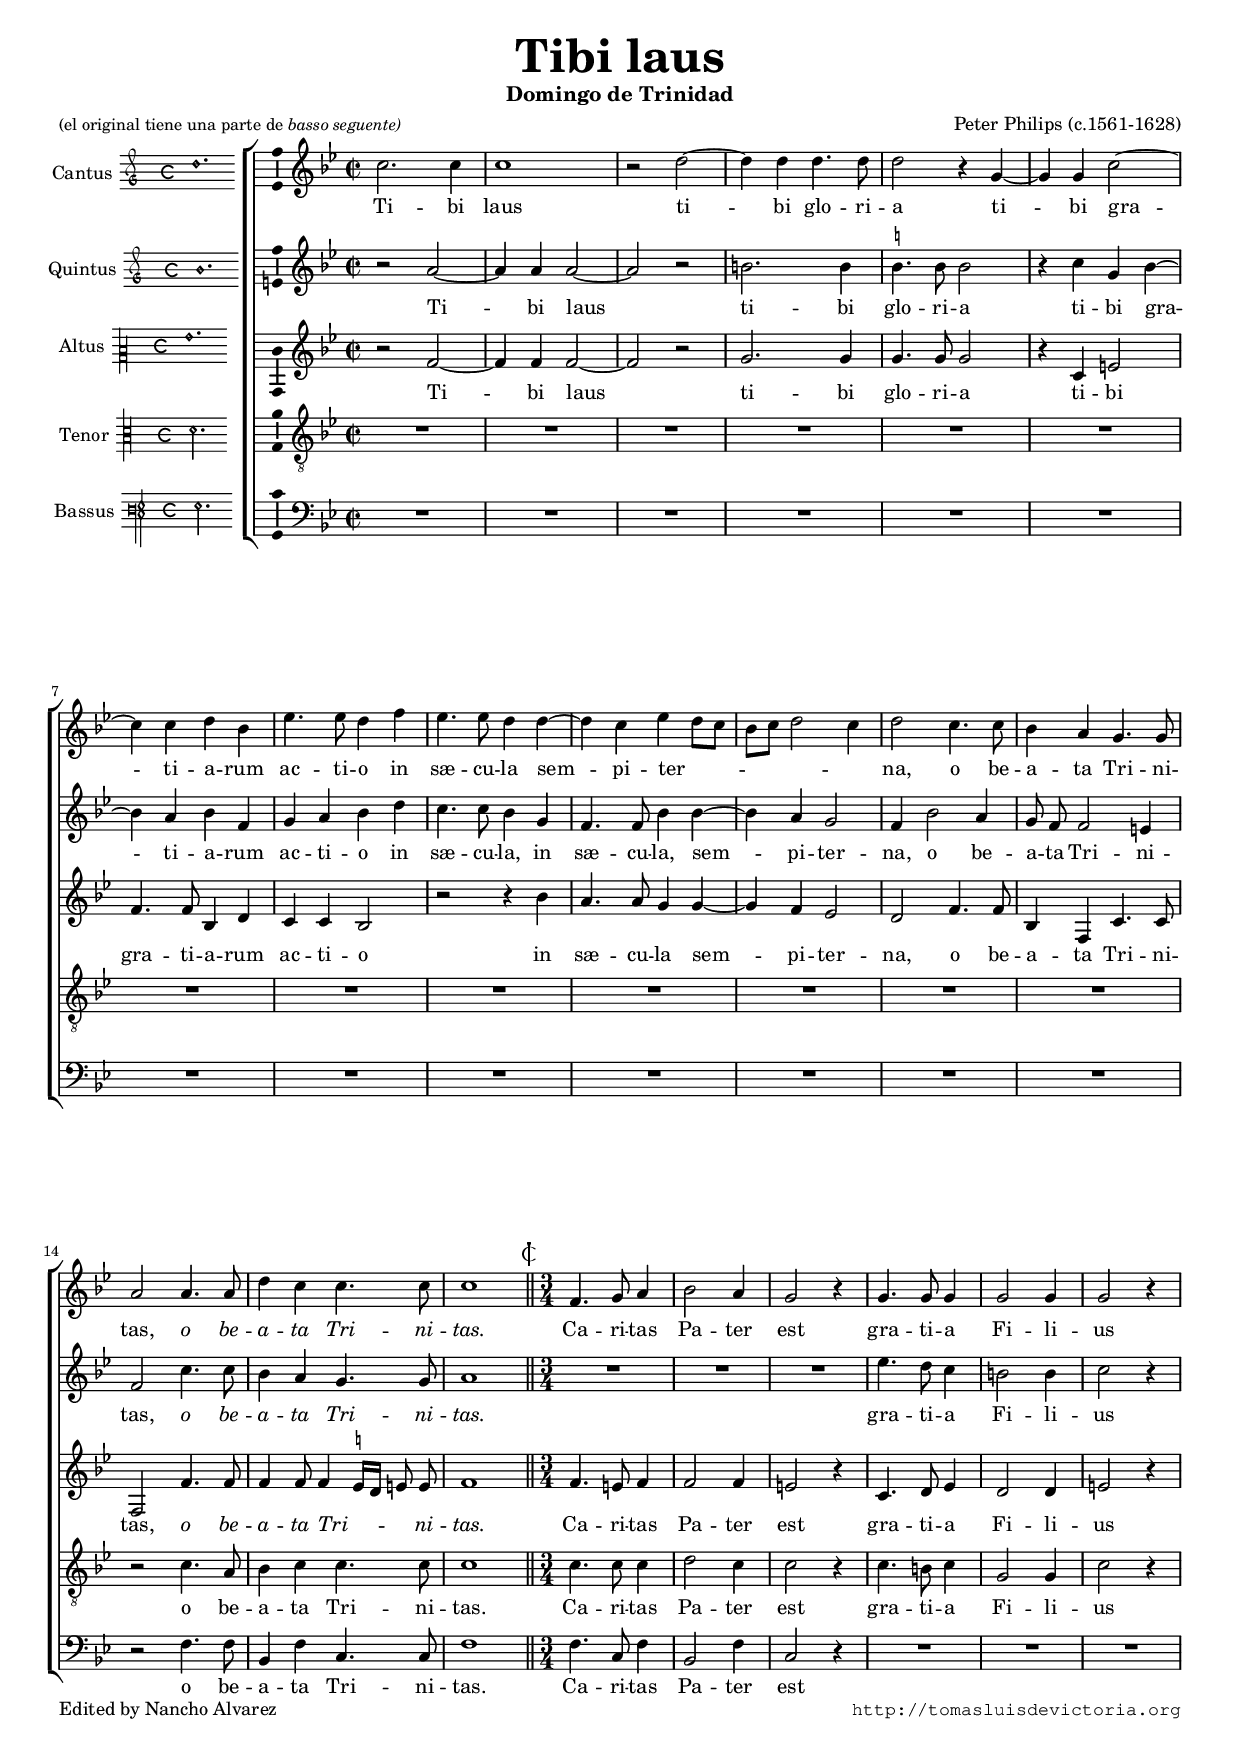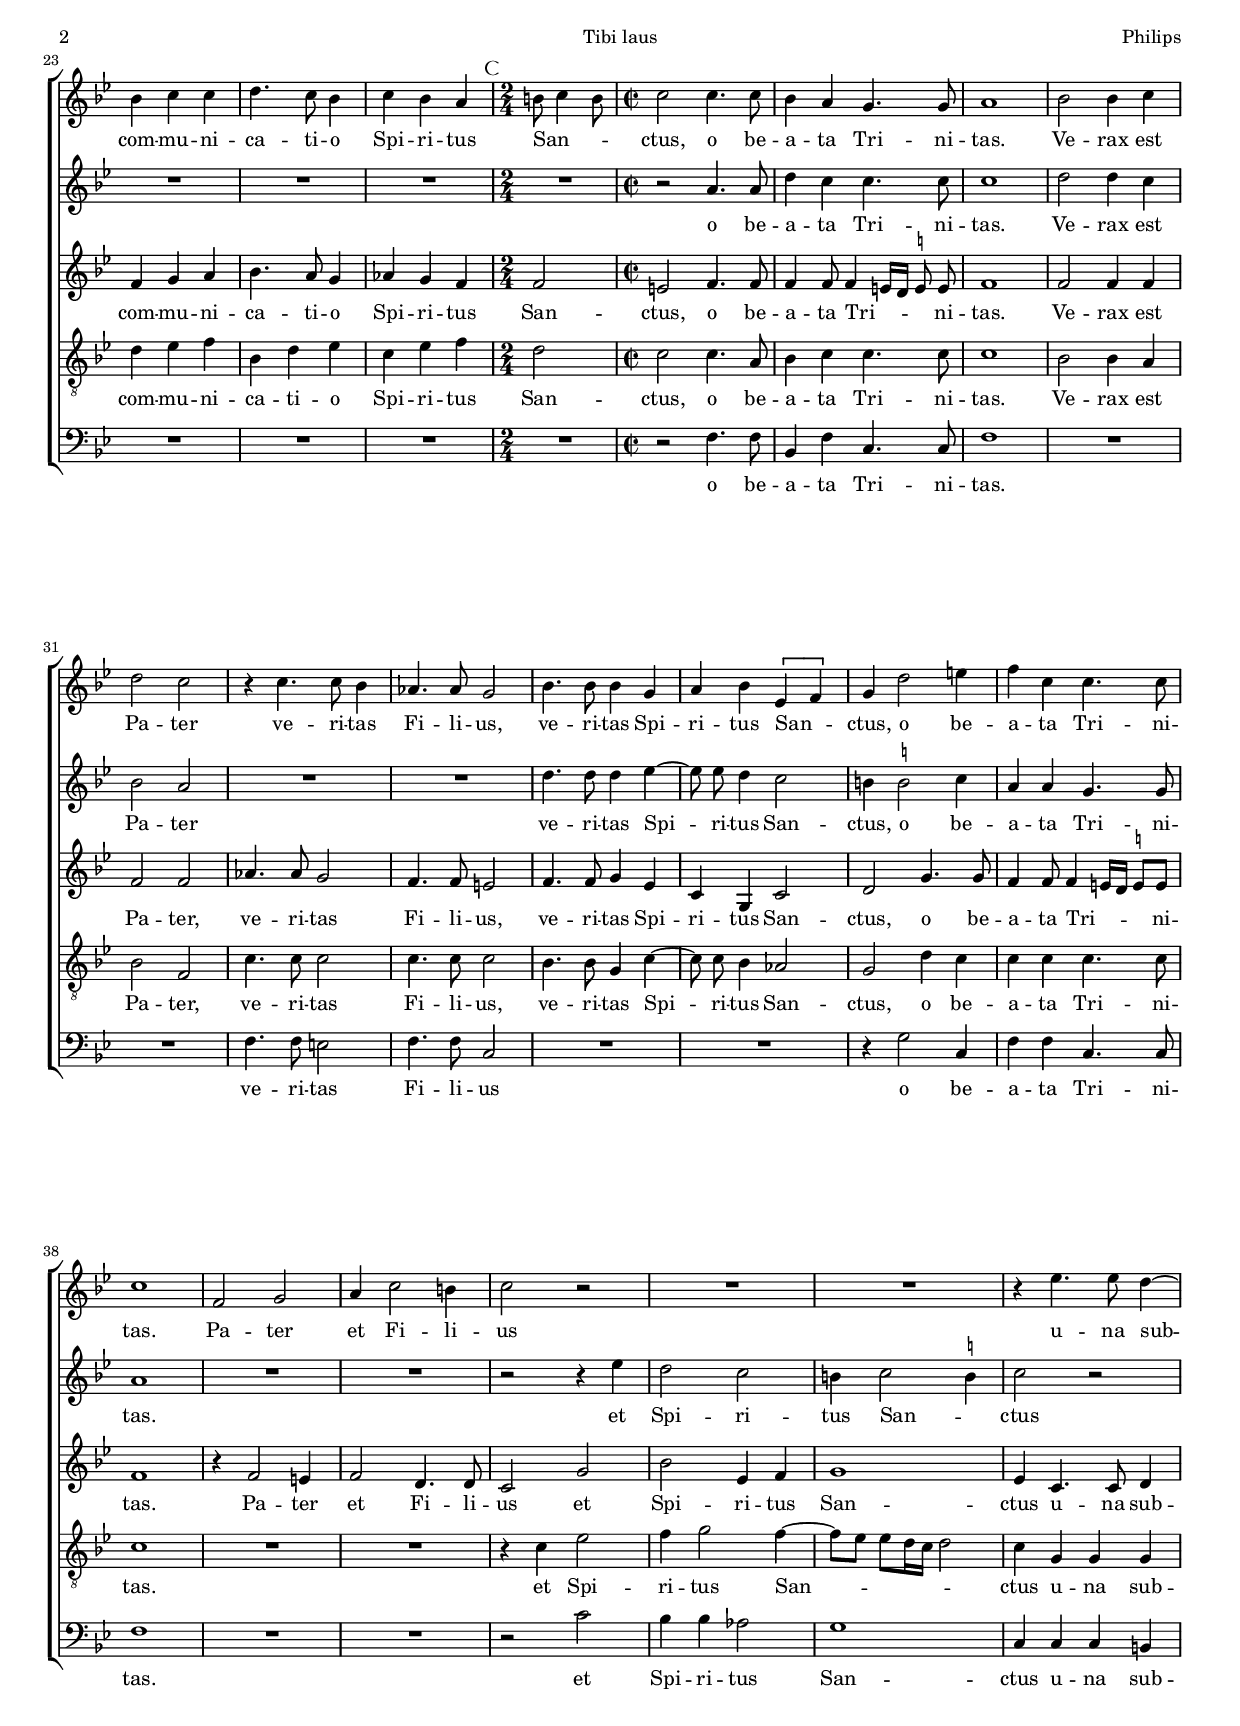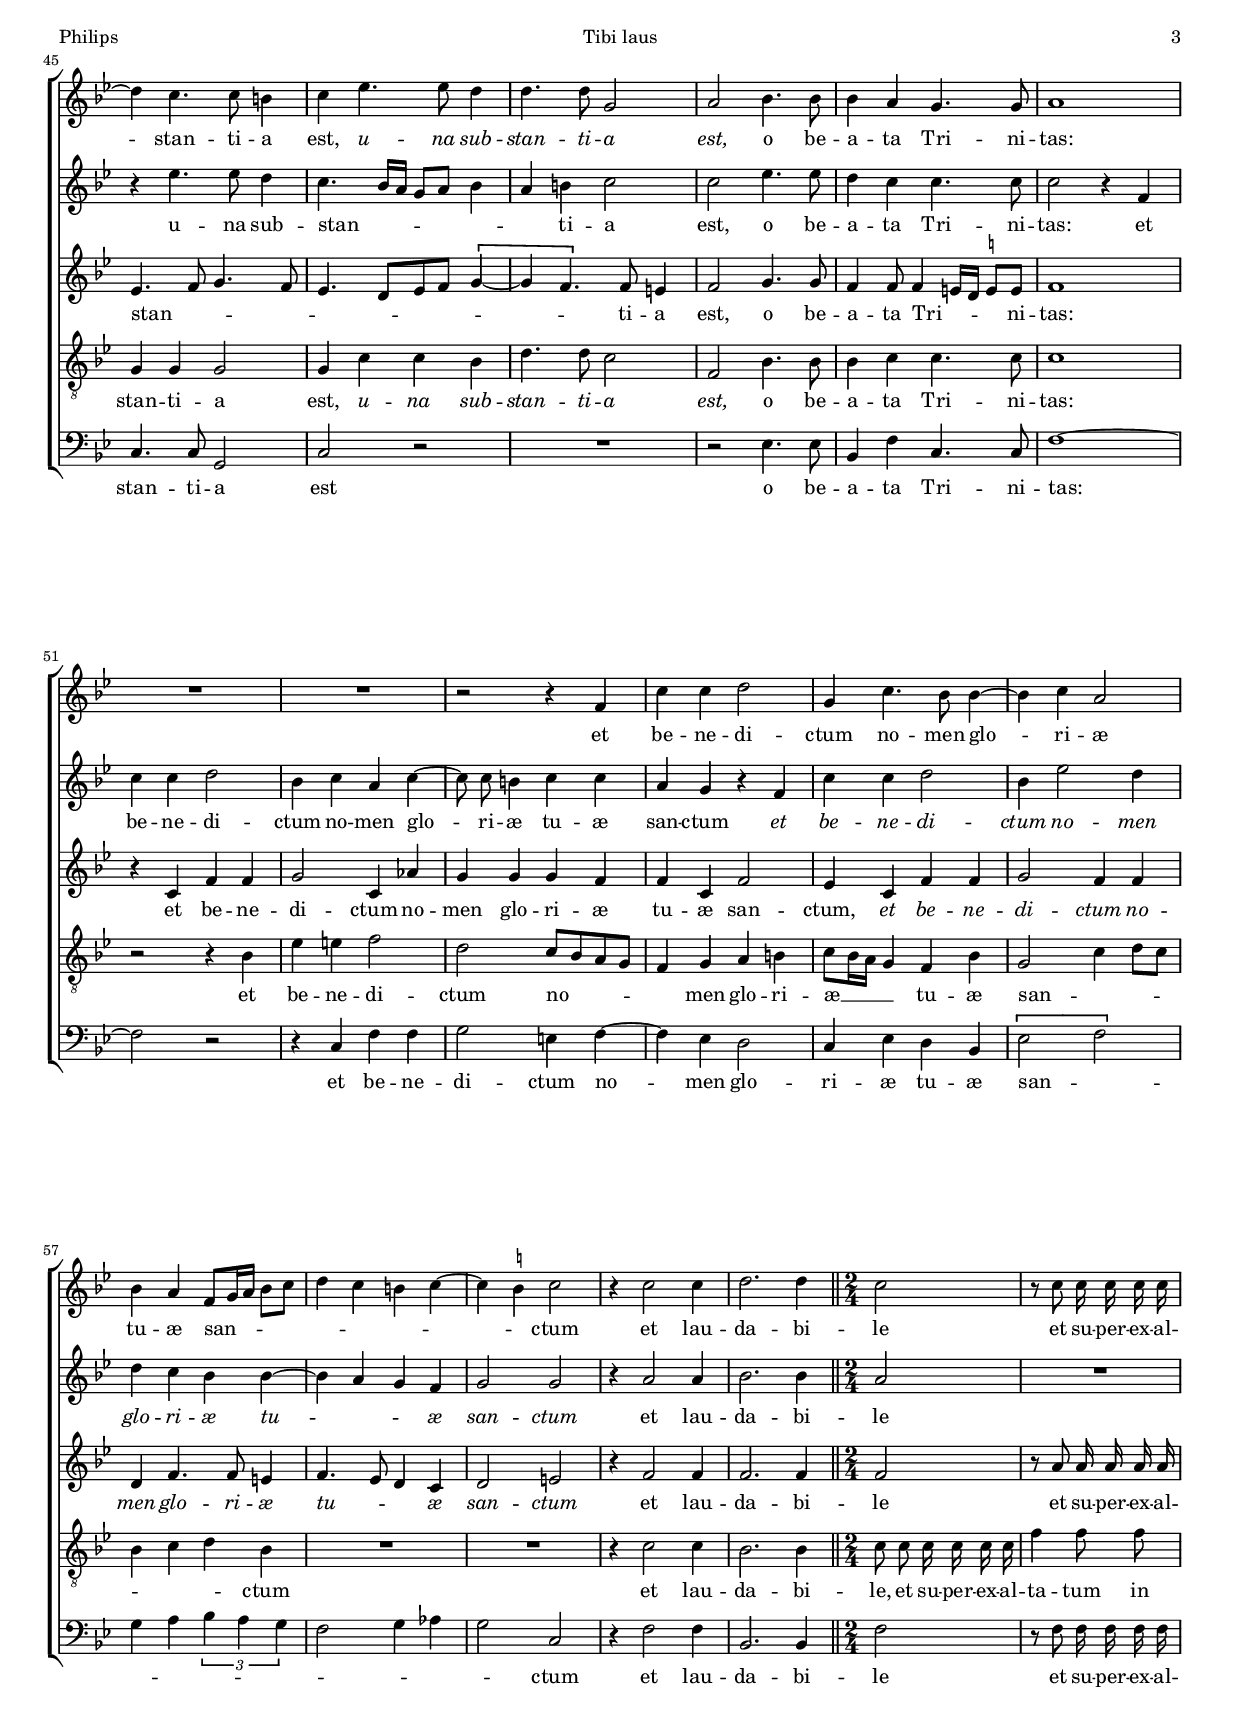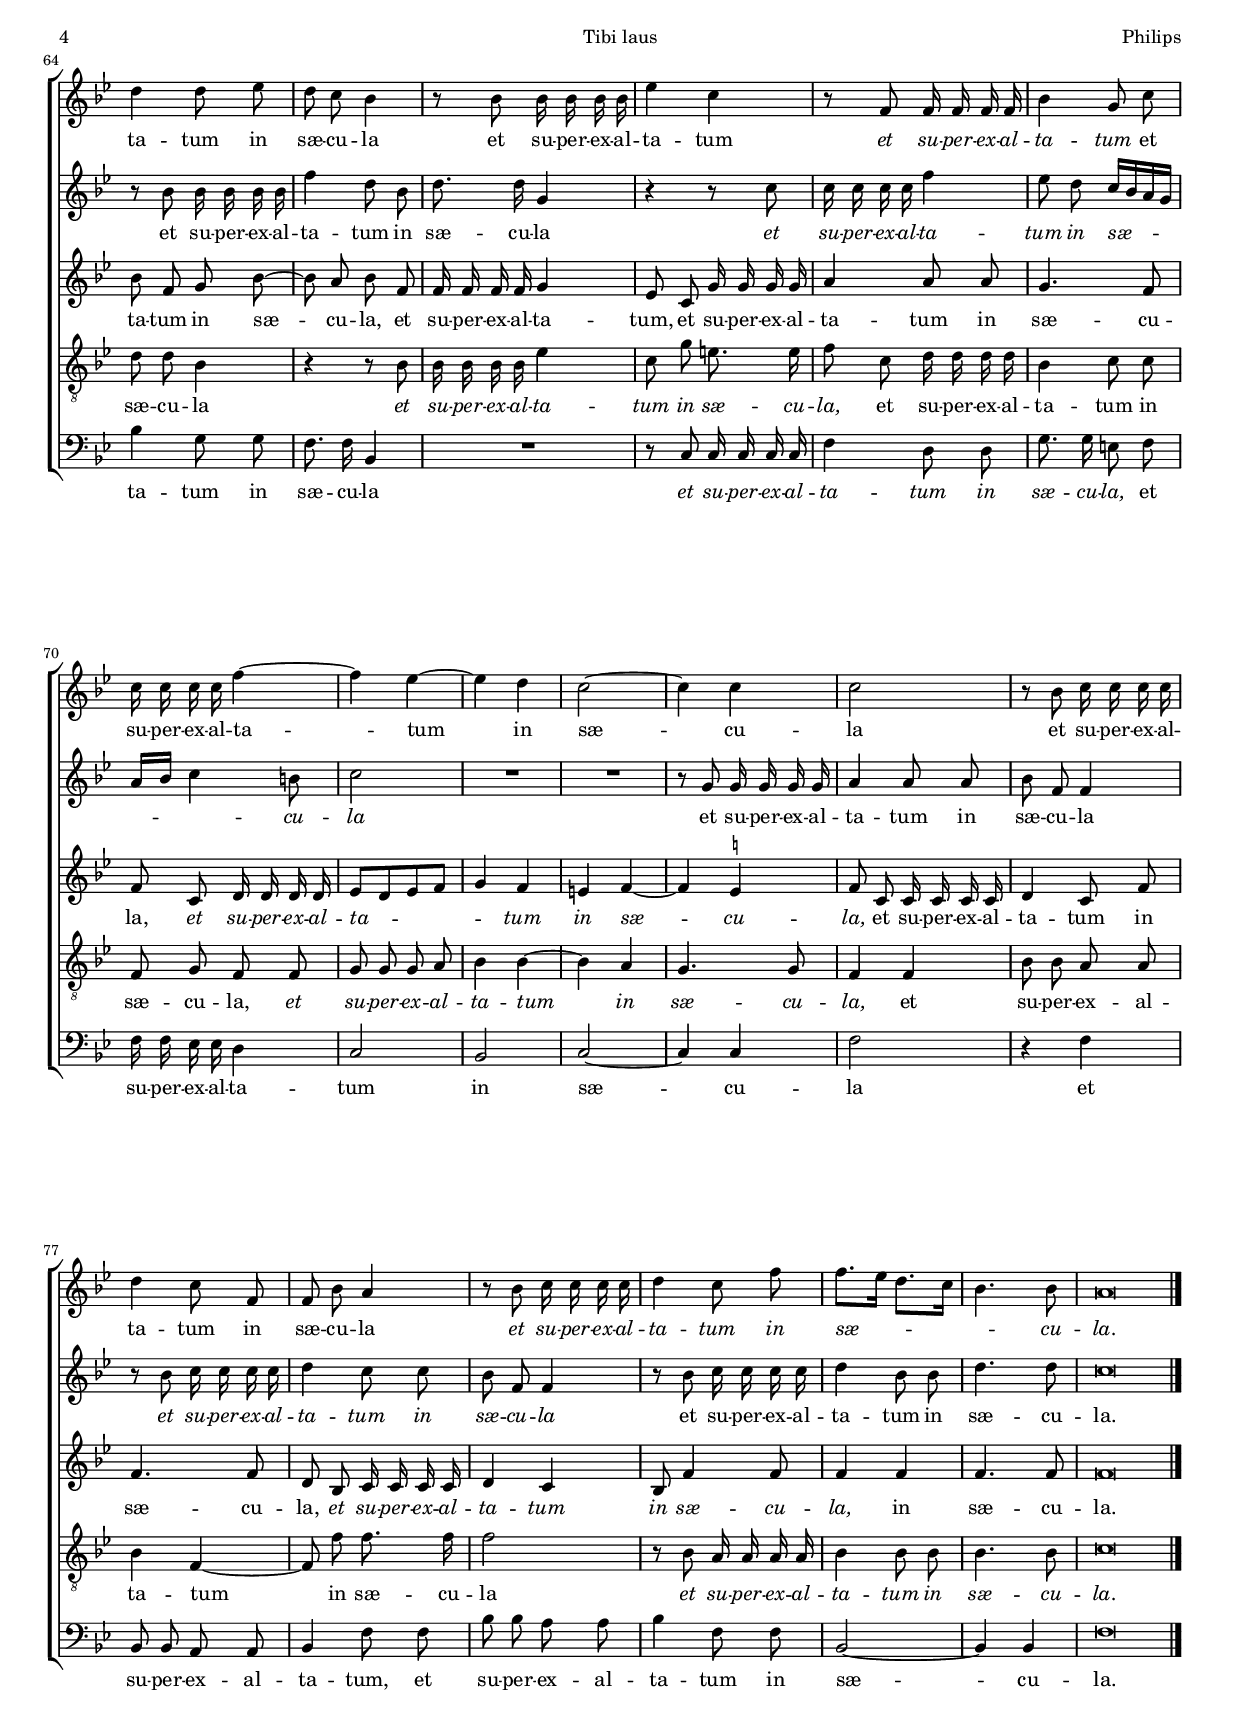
\version "2.11.45"

#(set-default-paper-size "a4")
#(set-global-staff-size 16)
#(ly:set-option 'point-and-click #f)

italicas=\override LyricText #'font-shape = #'italic
rectas=\override LyricText #'font-shape = #'upright
ss=\once \set suggestAccidentals = ##t
incipitwidth = 20


\header {
	title=\markup{\bigger \bigger \bigger \bigger  "Tibi laus"}
	subtitle="Domingo de Trinidad"
	composer="Peter Philips (c.1561-1628)"
	poet=\markup {\smaller {"(el original tiene una parte de" \italic "basso seguente)"}}
	%opus="(-)"
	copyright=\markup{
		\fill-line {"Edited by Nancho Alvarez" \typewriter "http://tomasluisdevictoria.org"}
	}
%	tagline=""
}

global={\key c \major \time 2/2 \skip 1*16 \bar "||" \time 3/4 
				\skip 1*3/4*9 \time 2/4
				\skip 1*2/4 \time 2/2
				\skip 1*35 \time 2/4 \bar "||"
				\skip 1*2/4*22 \bar "|."
}


cantus=\relative c''{
	d2. d4
	d1
	r2 e2 ~
	e4 e e4. e8 
	e2 r4 a, ~
	a a d2 ~
	d4 d e c
	f4. f8 e4 g
	f4. f8 e4 e ~
	e d f e8 d
	c d e2 d4
	e2 d4. d8
	c4 b a4. a8
	b2 b4. b8
	e4 d d4. d8
	d1
%17
	\mark \markup{\smaller \musicglyph #"timesig.mensural22"}	
	g,4. a8 b4
	c2 b4
	a2 r4
	a4. a8 a4
	a2 a4 
	a2 r4
	c4 d d
	e4. d8 c4
	d c b
	\mark \markup{\smaller \musicglyph #"timesig.mensural44"}
	cis8 d4 \ss cis8
	d2 d4. d8
	c4 b a4. a8
	b1
	c2 c4 d
	e2 d
	r4 d4. d8 c4
	bes4. bes8 a2
	c4. c8 c4 a
	b4 c \[f, g\]
	a e'2 fis4
	g d d4. d8 d1
%39
	g,2 a
	b4 d2 cis4 d2 r
	R1
	R
	r4 f4. f8 e4 ~
	e d4. d8 cis4
	d4 f4. f8 e4
	e4. e8 a,2
	b2 c4. c8
	c4 b a4. a8
	b1
	R
	R
	r2 r4 g
	d'4 d e2
	a,4 d4. c8 c4 ~
	c d b2
	c4 b g8[ a16 b] c8[ d]
	e4 d cis d ~
	d \ss cis d2
	r4 d2 d4
	e2. e4
%62
	\autoBeamOff
	d2
	r8 d d16 d d d
	e4 e8 f
	e d c4
	r8 c c16 c c c
	f4 d
	r8 g,8 g16 g g g
	c4 a8 d
	d16 d d d g4 ~
	g f ~
	f e 
	d2 ~
	d4 d
	d2
	r8 c d16 d d d
	e4 d8 g,
	g c b4
	r8 c8 d16 d d d 
	e4 d8 g
	g8.[ f16] e8.[ d16]
	c4. c8 
	b\breve*1/4
}

cantusdos=\relative c''{
	r2 b2 ~
	b4 b b2 ~
	b2 r
	cis2. cis4
	\ss cis4. cis8 cis2
	r4 d a c ~
	c b c g
	a b c e
	d4. d8 c4 a
	g4. g8 c4 c ~
	c b a2
	g4 c2 b4
	a8 \noBeam g g2 fis4
	g2 d'4. d8
	c4 b a4. a8 
	b1
	R1*3/4
	R
	R
	f'4. e8 d4
	cis2 cis4
	d2 r4 
	R1*3/4
	R
	R
	R1*2/4
	r2 b4. b8
	e4 d d4. d8
	d1
	e2 e4 d 
	c2 b
	R1
	R
	e4. e8 e4 f ~
	f8 \noBeam f8 e4 d2
	cis4 \ss cis!2 d4
	b b a4. a8 
	b1
	R1
	R
	r2 r4 f'4
	e2 d
	cis4 d2 \ss cis!4
	d2 r
	r4 f4. f8 e4
	d4. c16[ b] a8[ b] c4
	b cis d2
	d f4. f8
	e4 d d4. d8
	d2 r4 g,
	d' d e2
	c4 d b d ~
	d8 \noBeam d cis4 d d
	b a r g
	d' d e2
	c4 f2 e4
	e d c c ~
	c b a g
	a2 a
	r4 b2 b4 
	c2. c4
	b2
	R1*2/4
	\autoBeamOff
	r8 c c16 c c c
	g'4 e8 c
	e8. e16 a,4
	r4 r8 d
	d16 d d d g4
	f8 e d16[ c b a]
	b[ c] d4 cis8
	d2
	R1*2/4
	R
	r8 a8 a16 a a a 
	b4 b8 b
	c g g4
	r8 c d16 d d d
	e4 d8 d
	c8 g g4
	r8 c d16 d d d
	e4 c8 c 
	e4. e8 
	d\breve*1/4
}

altus=\relative c''{
	r2 g ~
	g4 g g2 ~
	g2 r2
	a2. a4 
	a4. a8 a2
	r4 d, fis2
	g4. g8 c,4 e
	d d c2
	r2 r4 c'
	b4. b8 a4 a ~
	a g f2
	e2 g4. g8
	c,4 g d'4. d8
	g,2 g'4. g8
	g4 g8 g4 \ss fis16[ e] fis!8 \noBeam fis
	g1
	g4. fis8 g4
	g2 g4 
	fis2 r4
	d4. e8 f4
	e2 e4
	fis2 r4
	g4 a b 
	c4. b8 a4
	bes4 a g
	g2
	fis2 g4. g8
	g4 g8 g4 fis16[ e] \ss fis!8 \noBeam fis
	g1
	g2 g4 g
	g2 g
	bes4. bes8 a2
	g4. g8 fis2
	g4. g8 a4 f
	d a d2
	e2 a4. a8 
	g4 g8 g4 fis16[ e] \ss fis!8 fis
	g1
	r4 g2 fis4
	g2 e4. e8
	d2 a'
	c2 f,4 g
	a1
	f4 d4. d8 e4
	f4. g8 a4. g8
	f4. e8[ f g] \[a4 ~
	a4 g4.\] g8 fis4
	g2 a4. a8 
	g4 g8 g4 fis16[ e] \ss fis!8 fis
	g1
	r4 d g g
	a2 d,4 bes'
	a a a g 
	g d g2
	f4 d g g
	a2 g4 g
	e g4. g8 fis4
	g4. f8 e4 d
	e2 fis
	r4 g2 g4 
	g2. g4
	\autoBeamOff
	g2
	r8 b b16 b b b
	c8 g a c ~
	c b c g
	g16 g g g a4
	f8 d a'16 a a a
	b4 b8 b
	a4. g8 
	g d e16 e e e
	f8[ e f g]
	a4 g
	fis g ~
	g \ss fis
	g8 d d16 d d d
	e4 d8 g
	g4. g8
	e8 c d16 d d d
	e4 d
	c8 g'4 g8
	g4 g
	g4. g8 
	g\breve*1/4
}

tenor=\relative c'{
	R1*13
	r2 d4. b8
	c4 d d4. d8 
	d1
	d4. d8 d4
	e2 d4 
	d2 r4
	d4. cis8 d4
	a2 a4
	d2 r4
	e4 f g
	c, e f
	d f g
	e2
	d2 d4. b8
	c4 d d4. d8
	d1
	c2 c4 b 
	c2 g
	d'4. d8 d2
	d4. d8 d2
	c4. c8 a4 d ~
	d8 \noBeam d c4 bes2
	a e'4 d 
	d d d4. d8 
	d1
	R1
	R
	r4 d4 f2
	g4 a2 g4 ~
	g8[ f] f[ e16 d] e2
	d4 a a a
	a a a2
	a4 d d c
	e4. e8 d2
	g,2 c4. c8
	c4 d d4. d8
	d1
	r2 r4 c 
	f fis g2
	e d8 c b a
	g4 a b cis
	d8 c16 b a4 g c
	a2 d4 e8 d
	c4 d e c
	R1
	R
	r4 d2 d4
	c2. c4
	\autoBeamOff 
	d8 d d16 d d d
	g4 g8 g
	e e c4
	r4 r8 c
	c16 c c c f4
	d8 a' fis8. fis16
	g8 d e16 e e e
	c4 d8 d
	g, a g g
	a a a b
	c4 c ~
	c b 
	a4. a8 
	g4 g
	c8 c b b
	c4 g ~
	g8 g' g8. g16
	g2
	r8 c, b16 b b b
	c4 c8 c 
	c4. c8
	d\breve*1/4
}

bassus=\relative c'{
	R1*13
	r2 g4. g8 
	c,4 g' d4. d8 
	g1
	g4. d8 g4
	c,2 g'4
	d2 r4
	R1*3/4*6
	R1*2/4
	r2 g4. g8
	c,4 g' d4. d8
	g1
	R1
	R
	g4. g8 fis2
	g4. g8 d2
	R1
	R
	r4 a'2 d,4 
	g g d4. d8
	g1
	R1
	R
	r2 d'2
	c4 c bes2
	a1
	d,4 d d cis
	d4. d8 a2
	d2 r
	R1
	r2 f4. f8
	c4 g' d4. d8
	g1 ~
	g2 r
	r4 d g g
	a2 fis4 g ~
	g f e2
	d4 f e c
	\[f2 g\]
	a4 b \times 2/3{c4 b a}
	g2 a4 bes
	a2 d,
	r4 g2 g4
	c,2. c4
	g'2
	\autoBeamOff
	r8 g g16 g g g
	c4 a8 a
	g8. g16 c,4
	R1*2/4
	r8 d8 d16 d d d
	g4 e8 e
	a8. a16 fis8 g
	g16 g f f e4
	d2 c
	d2 ~
	d4 d
	g2
	r4 g4
	c,8 c b b
	c4 g'8 g
	c c b b
	c4 g8 g
	c,2 ~
	c4 c 
	g'\breve*1/4
}


textocantus=\lyricmode{
Ti -- bi laus
ti -- _ bi glo -- ri -- a
ti -- _ bi gra -- _ ti -- a -- rum
ac -- ti -- o in sæ -- cu -- la sem -- _ pi -- ter -- _ _ _ _ _ _ na,
o be -- a -- ta Tri -- ni -- tas,
\italicas
o be -- a -- ta Tri -- ni -- tas.
\rectas
Ca -- ri -- tas Pa -- ter est
gra -- ti -- a Fi -- li -- us
com -- mu -- ni -- ca -- ti -- o Spi -- ri -- tus
San -- _ _ ctus,
o be -- a -- ta Tri -- ni -- tas.
Ve -- rax est Pa -- ter
ve -- ri -- tas Fi -- li -- us,
ve -- ri -- tas Spi -- ri -- tus San -- _ ctus,
o be -- a -- ta Tri -- ni -- tas.
Pa -- ter et Fi -- li -- us
u -- na sub -- _ stan -- ti -- a est,
\italicas
u -- na sub -- stan -- ti -- a est,
\rectas
o be -- a -- ta Tri -- ni -- tas:
et be -- ne -- di -- ctum no -- men glo -- _ ri -- æ
tu -- æ san -- _ _ _ _ _ _ _ _ _ _ ctum
et lau -- da -- bi -- le
et su -- per -- ex -- al -- ta -- tum
in sæ -- cu -- la
et su -- per -- ex -- al -- ta -- tum
\italicas
et su -- per -- ex -- al -- ta -- tum
\rectas
et su -- per -- ex -- al -- ta -- _ tum _
in sæ -- _ cu -- la
et su -- per -- ex -- al -- ta -- tum 
in sæ -- cu -- la
\italicas
et su -- per -- ex -- al -- ta -- tum
in sæ -- _ _ _ _ cu -- la.
}

textocantusdos=\lyricmode{
Ti -- _ bi laus _
ti -- bi glo -- ri -- a
ti -- bi gra -- _ ti -- a -- rum ac -- ti -- o in sæ -- cu -- la,
in sæ -- cu -- la,
sem -- _ pi -- ter -- na,
o be -- a -- ta Tri -- ni -- tas,
\italicas
o be -- a -- ta Tri -- ni -- tas.
\rectas
gra -- ti -- a Fi -- li -- us
o be -- a -- ta Tri -- ni -- tas.                    
Ve -- rax est Pa -- ter
ve -- ri -- tas Spi -- _ ri -- tus San -- ctus,
o be -- a -- ta Tri -- ni -- tas.
et Spi -- ri -- tus San -- _ ctus
u -- na sub -- stan -- _ _ _ _ _ _ ti -- a est,
o be -- a -- ta Tri -- ni -- tas:
et be -- ne -- di -- ctum no -- men glo -- _ ri -- æ tu -- æ san -- ctum
\italicas
et be -- ne -- di -- ctum no -- men glo -- ri -- æ tu -- _ _ _ æ san -- ctum
\rectas
et lau -- da -- bi -- le
et su -- per -- ex -- al -- ta -- tum
in sæ -- cu -- la
\italicas
et su -- per -- ex -- al -- ta -- tum in sæ -- _ _ _ _ _ _ cu -- la
\rectas
et su -- per -- ex -- al -- ta -- tum in sæ -- cu -- la
\italicas
et su -- per -- ex -- al -- ta -- tum in sæ -- cu -- la
\rectas
et su -- per -- ex -- al -- ta -- tum in sæ -- cu -- la.
}

textoaltus=\lyricmode{
Ti -- _ bi laus _
ti -- bi glo -- ri -- a
ti -- bi gra -- ti -- a -- rum ac -- ti -- o
in sæ -- cu -- la sem -- _ pi -- ter -- na,
o be -- a -- ta Tri -- ni -- tas,
\italicas
o be -- a -- ta Tri -- _ _ _ ni -- tas.
\rectas
Ca -- ri -- tas Pa -- ter est
gra -- ti -- a Fi -- li -- us
com -- mu -- ni -- ca -- ti -- o Spi -- ri -- tus San -- ctus,
o be -- a -- ta Tri -- _ _ _ ni -- tas.
Ve -- rax est Pa -- ter,
ve -- ri -- tas
Fi -- li -- us,
ve -- ri -- tas Spi -- ri -- tus San -- ctus,
o be -- a -- ta Tri -- _ _ _ ni -- tas.
Pa -- ter et Fi -- li -- us et Spi -- ri -- tus San -- ctus
u -- na sub -- stan -- _ _ _ _ _ _ _ _ _ _ ti -- a est,
o be -- a -- ta Tri -- _ _ _ ni -- tas:
et be -- ne -- di -- ctum no -- men glo -- ri -- æ tu -- æ san -- ctum,
\italicas
et be -- ne -- di -- ctum no -- men glo -- ri -- æ tu -- _ _ æ san -- ctum
\rectas
et lau -- da -- bi -- le
et su -- per -- ex -- al -- ta -- tum in sæ -- _ cu -- la,
et su -- per -- ex -- al -- ta -- tum,
et su -- per -- ex -- al -- ta -- tum in sæ -- cu -- la,
\italicas
et su -- per -- ex -- al -- ta -- _ _ _ _ tum in sæ -- _ cu -- la,
\rectas
et su -- per -- ex -- al -- ta -- tum in sæ -- cu -- la,
\italicas
et su -- per -- ex -- al -- ta -- tum
in sæ -- cu -- la,
\rectas
in sæ -- cu -- la.
}

textotenor=\lyricmode{
o be -- a -- ta Tri -- ni -- tas.
Ca -- ri -- tas Pa -- ter est
gra -- ti -- a Fi -- li -- us
com -- mu -- ni -- ca -- ti -- o Spi -- ri -- tus San -- ctus,
o be -- a -- ta Tri -- ni -- tas.
Ve -- rax est Pa -- ter,
ve -- ri -- tas Fi -- li -- us,
ve -- ri -- tas Spi -- _ ri -- tus San -- ctus,
o be -- a -- ta Tri -- ni -- tas.
et Spi -- ri -- tus San -- _ _ _ _ _ _ ctus
u -- na sub -- stan -- ti -- a est,
\italicas
u -- na sub -- stan -- ti -- a est,
\rectas
o be -- a -- ta Tri -- ni -- tas:
et be -- ne -- di -- ctum no -- _ _ _ _ men glo -- ri -- æ __ _ _ _  tu -- æ
san -- _ _ _ _ _ _ ctum
et lau -- da -- bi -- le,
et su -- per -- ex -- al -- ta -- tum
in sæ -- cu -- la
\italicas
et su -- per -- ex -- al -- ta -- tum in sæ -- cu -- la,
\rectas
et su -- per -- ex -- al -- ta -- tum in sæ -- cu -- la,
\italicas
et su -- per -- ex -- al -- ta -- tum _ in sæ -- cu -- la,
\rectas
et su -- per -- ex -- al -- ta -- tum _
in sæ -- cu -- la
\italicas
et su -- per -- ex -- al -- ta -- tum
in sæ -- cu -- la. _
}

textobassus=\lyricmode{
o be -- a -- ta Tri -- ni -- tas.
Ca -- ri -- tas Pa -- ter est
o be -- a -- ta Tri -- ni -- tas.
ve -- ri -- tas Fi -- li -- us
o be -- a -- ta Tri -- ni -- tas.
et Spi -- ri -- tus San -- ctus
u -- na sub -- stan -- ti -- a est
o be -- a -- ta Tri -- ni -- tas: _
et be -- ne -- di -- ctum no -- _ men glo -- ri -- æ tu -- æ
san -- _ _ _ _ _ _ _ _ _ _ ctum
et lau -- da -- bi -- le
et su -- per -- ex -- al -- ta -- tum
in sæ -- cu -- la
\italicas
et su -- per -- ex -- al -- ta -- tum in sæ -- cu -- la,
\rectas
et su -- per -- ex -- al -- ta -- tum in sæ -- _ cu -- la
et su -- per -- ex -- al -- ta -- tum,
et su -- per -- ex -- al -- ta -- tum
in sæ -- _ cu -- la. 
}



incipitcantus=\markup{
	\score{
		{ 
		\set Staff.instrumentName="Cantus "
		\override NoteHead   #'style = #'neomensural
		\override Rest #'style = #'neomensural
		\override Staff.TimeSignature #'style = #'neomensural
		\cadenzaOn 
		\clef "petrucci-g"
		\key c \major
		\time 4/4
		d''1. 
		} 
	\layout {
		\context {\Voice
			\remove Ligature_bracket_engraver
			\consists Mensural_ligature_engraver
		}
		line-width=\incipitwidth
		indent = 0
	}
	}
}


incipitcantusdos=\markup{
	\score{
		{ 
		\set Staff.instrumentName="Quintus "
		\override NoteHead   #'style = #'neomensural
		\override Rest #'style = #'neomensural
		\override Staff.TimeSignature #'style = #'neomensural
		\cadenzaOn 
		\clef "petrucci-g"
		\key c \major
		\time 4/4
		b'1.
		} 
	\layout {
		\context {\Voice
			\remove Ligature_bracket_engraver
			\consists Mensural_ligature_engraver
		}
		line-width=\incipitwidth
		indent = 0
	}
	}
}


incipitaltus=\markup{
	\score{
		{ 
		\set Staff.instrumentName="Altus "
		\override NoteHead   #'style = #'neomensural 
		\override Rest #'style = #'neomensural
		\override Staff.TimeSignature #'style = #'neomensural
		\cadenzaOn 
		\clef "petrucci-c2"
		\key c \major
		\time 4/4
		g'1. 
		} 
	\layout {
		\context {\Voice
			\remove Ligature_bracket_engraver
			\consists Mensural_ligature_engraver
		}
		line-width=\incipitwidth
		indent = 0
	}
	}
}


incipittenor=\markup{
	\score{
		{ 
		\set Staff.instrumentName="Tenor "
		\override NoteHead   #'style = #'neomensural 
		\override Rest #'style = #'neomensural
		\override Staff.TimeSignature #'style = #'neomensural
		\cadenzaOn 
		\clef "petrucci-c3"
		\key c \major
		\time 4/4
		d'2.
		} 
	\layout {
		\context {\Voice
			\remove Ligature_bracket_engraver
			\consists Mensural_ligature_engraver
		}
		line-width=\incipitwidth
		indent = 0
	}
	}
}


incipitbassus=\markup{
	\score{
		{ 
		\set Staff.instrumentName="Bassus "
		\override NoteHead   #'style = #'neomensural 
		\override Rest #'style = #'neomensural
		\override Staff.TimeSignature #'style = #'neomensural
		\cadenzaOn 
		\clef "petrucci-f3"
		\key c \major
		\time 4/4
		g2.
		} 
	\layout {
		\context {\Voice
			\remove Ligature_bracket_engraver
			\consists Mensural_ligature_engraver
		}
		line-width=\incipitwidth
		indent = 0
	}
	}
}





\score {\transpose d c{
\new ChoirStaff<<

	\new Staff <<\global
	\new Voice="v1" {
		\set Staff.instrumentName=\incipitcantus
		\clef "treble"
		\cantus }
	\new Lyrics \lyricsto "v1" {\textocantus }
	>>

	
	\new Staff <<\global
	\new Voice="v5" {
		\set Staff.instrumentName=\incipitcantusdos
		\clef "treble"
		\cantusdos }
	\new Lyrics \lyricsto "v5" {\textocantusdos }
	>>

	
	\new Staff << \global
	\new Voice="v2" {
		\set Staff.instrumentName=\incipitaltus
		\clef "treble" 
		\altus}
	\new Lyrics \lyricsto "v2" {\textoaltus }
	>>

	
	\new Staff <<\global
	\new Voice="v3" {
		\set Staff.instrumentName=\incipittenor
		\clef "G_8"
		\tenor }
	\new Lyrics \lyricsto "v3" {\textotenor }
	>>
	

	\new Staff <<\global
	\new Voice="v4" {
		\set Staff.instrumentName=\incipitbassus
		\clef "bass" 
		\bassus }
	\new Lyrics \lyricsto "v4" {\textobassus}
	>>
	
>>

}%transpose

\layout{ 
	\context {\Lyrics 
		\override VerticalAxisGroup #'minimum-Y-extent = #'(-0 . 0) 
		\override LyricHyphen #'minimum-distance = #0.33
		%\override LyricText #'font-size = #2 }
	}
	\context {\Score \override BarNumber #'padding = #2 }
	\context {\Voice melismaBusyProperties = #'() }
	%\context { \RemoveEmptyStaffContext }
	\context {\Staff \consists Ambitus_engraver 
			\override LigatureBracket #'padding = #1
	}
}

%\midi {}

}


\paper{
	evenHeaderMarkup=\markup  \fill-line { \fromproperty #'page:page-number-string "Tibi laus" "Philips" }
	oddHeaderMarkup= \markup  \fill-line { \on-the-fly #not-first-page "Philips" \on-the-fly #not-first-page "Tibi laus" \on-the-fly #not-first-page \fromproperty #'page:page-number-string }
	%system-count=8
	%line-width=19.0\cm
	ragged-last-bottom = ##f
	indent=3.3\cm
	between-system-padding = 0
	foot-separation=2\mm
	head-separation=1\mm
}
